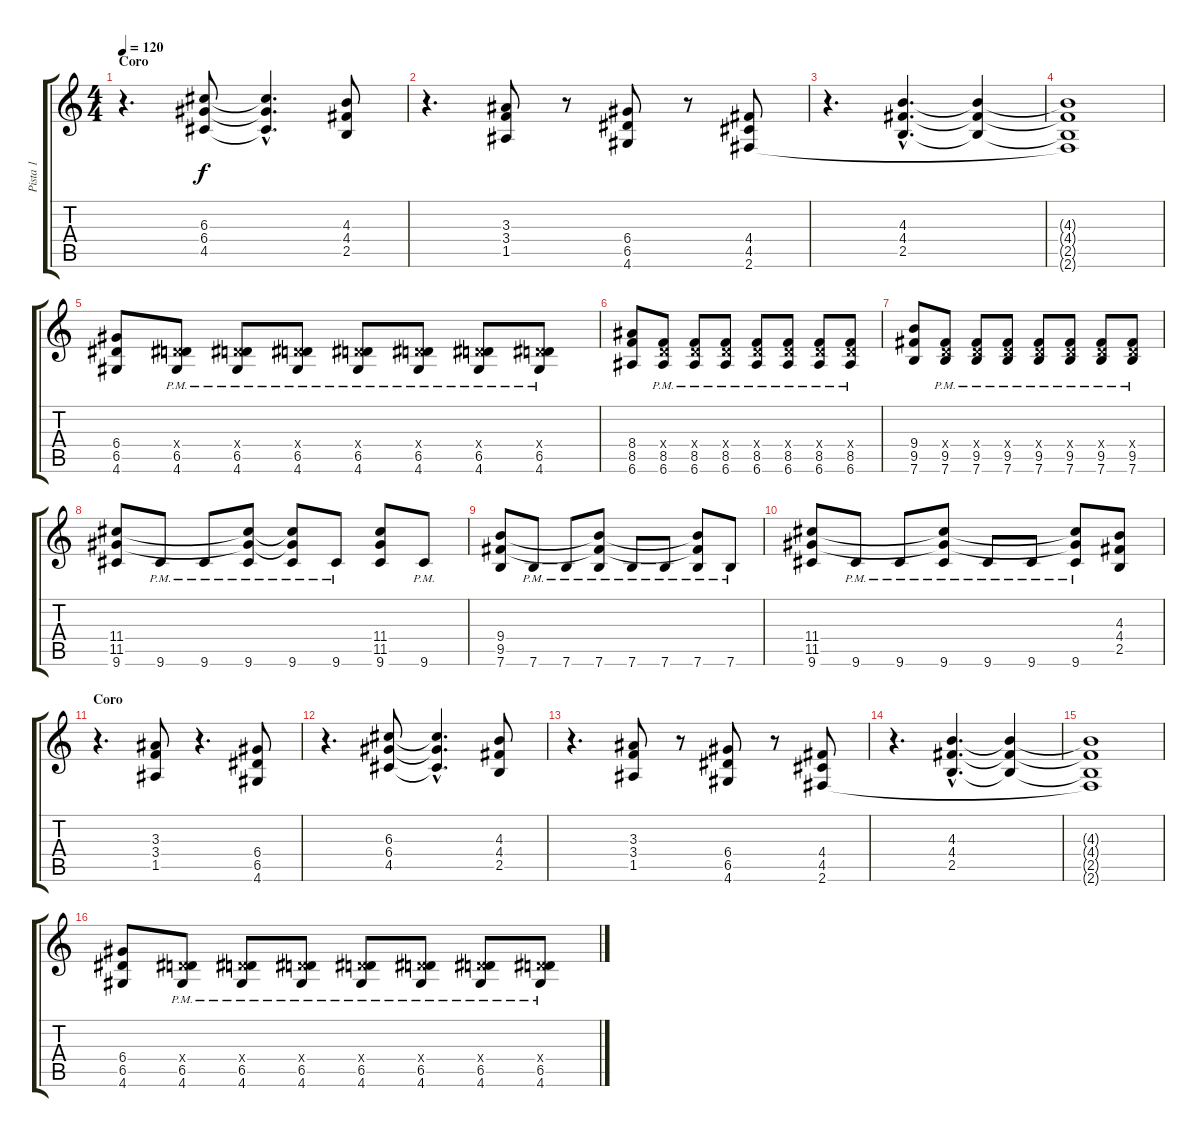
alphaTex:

\track ("Pista 1" "Pista 1") {instrument overdrivenguitar}
\staff {score tabs}
\tuning (E4 B3 G3 D3 A2 E2) {hide}
\ts (4 4)
\section ("" "Coro")
\tempo 120
\clef g2
\ks c
r.4{d dy f} (6.3 6.4 4.5).8 (6.3{hac t} 6.4{hac t} 4.5{hac t}).4{d} (4.3 4.4 2.5).8 |
r.4{d} (3.3 3.4 1.5).8 r.8 (6.4 6.5 4.6).8 r.8 (4.4 4.5 2.6).8 |
r.4{d} (4.3{hac} 4.4{hac} 2.5{hac}).4{d} (4.3{t} 4.4{t} 2.5{t}).4 |
(4.3{t} 4.4{t} 2.5{t} 2.6{t}).1 |
(6.4 6.5 4.6).8 (0.4{x} 6.5{pm} 4.6{pm}).8 (0.4{x} 6.5{pm} 4.6{pm}).8 (0.4{x} 6.5{pm} 4.6{pm}).8 (0.4{x} 6.5{pm} 4.6{pm}).8 (0.4{x} 6.5{pm} 4.6{pm}).8 (0.4{x} 6.5{pm} 4.6{pm}).8 (0.4{x} 6.5{pm} 4.6{pm}).8 |
(8.4 8.5 6.6).8 (0.4{x} 8.5{pm} 6.6{pm}).8 (0.4{x} 8.5{pm} 6.6{pm}).8 (0.4{x} 8.5{pm} 6.6{pm}).8 (0.4{x} 8.5{pm} 6.6{pm}).8 (0.4{x} 8.5{pm} 6.6{pm}).8 (0.4{x} 8.5{pm} 6.6{pm}).8 (0.4{x} 8.5{pm} 6.6{pm}).8 |
(9.4 9.5 7.6).8 (0.4{x} 9.5{pm} 7.6{pm}).8 (0.4{x} 9.5{pm} 7.6{pm}).8 (0.4{x} 9.5{pm} 7.6{pm}).8 (0.4{x} 9.5{pm} 7.6{pm}).8 (0.4{x} 9.5{pm} 7.6{pm}).8 (0.4{x} 9.5{pm} 7.6{pm}).8 (0.4{x} 9.5{pm} 7.6{pm}).8 |
(11.4 11.5 9.6).8 9.6{pm}.8 9.6{pm}.8 (11.4{t} 11.5{t} 9.6{pm}).8 (11.4{t} 11.5{t} 9.6{pm}).8 9.6{pm}.8 (11.4 11.5 9.6).8 9.6{pm}.8 |
(9.4 9.5 7.6).8 7.6{pm}.8 7.6{pm}.8 (9.4{t} 9.5{t} 7.6{pm}).8 7.6{pm}.8 7.6{pm}.8 (9.4{t} 9.5{t} 7.6{pm}).8 7.6{pm}.8 |
(11.4 11.5 9.6).8 9.6{pm}.8 9.6{pm}.8 (11.4{t} 11.5{t} 9.6{pm}).8 9.6{pm}.8 9.6{pm}.8 (11.4{t} 11.5{t} 9.6{pm}).8 (4.3 4.4 2.5).8 |
\section ("" "Coro")
r.4{d} (3.3 3.4 1.5).8 r.4{d} (6.4 6.5 4.6).8 |
r.4{d} (6.3 6.4 4.5).8 (6.3{hac t} 6.4{hac t} 4.5{hac t}).4{d} (4.3 4.4 2.5).8 |
r.4{d} (3.3 3.4 1.5).8 r.8 (6.4 6.5 4.6).8 r.8 (4.4 4.5 2.6).8 |
r.4{d} (4.3{hac} 4.4{hac} 2.5{hac}).4{d} (4.3{t} 4.4{t} 2.5{t}).4 |
(4.3{t} 4.4{t} 2.5{t} 2.6{t}).1 |
(6.4 6.5 4.6).8 (0.4{x} 6.5{pm} 4.6{pm}).8 (0.4{x} 6.5{pm} 4.6{pm}).8 (0.4{x} 6.5{pm} 4.6{pm}).8 (0.4{x} 6.5{pm} 4.6{pm}).8 (0.4{x} 6.5{pm} 4.6{pm}).8 (0.4{x} 6.5{pm} 4.6{pm}).8 (0.4{x} 6.5{pm} 4.6{pm}).8
